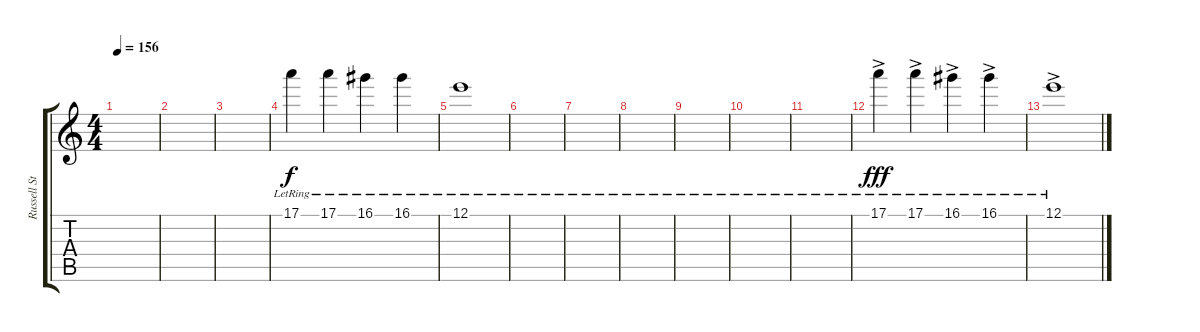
\track ("Russell Studio Add Ins 1" "Russell St") {instrument electricguitarjazz}
\staff {score tabs}
\tuning (E4 B3 G3 D3 A2 E2) {hide}
\ts (4 4)
\tempo 156
\clef g2
\ks c
|
|
|
17.1{lr}.4 17.1{lr}.4 16.1{lr}.4 16.1{lr}.4 |
12.1{lr}.1 |
|
|
|
|
|
|
17.1{ac lr}.4{dy fff} 17.1{ac lr}.4 16.1{ac lr}.4 16.1{ac lr}.4 |
12.1{ac lr}.1
